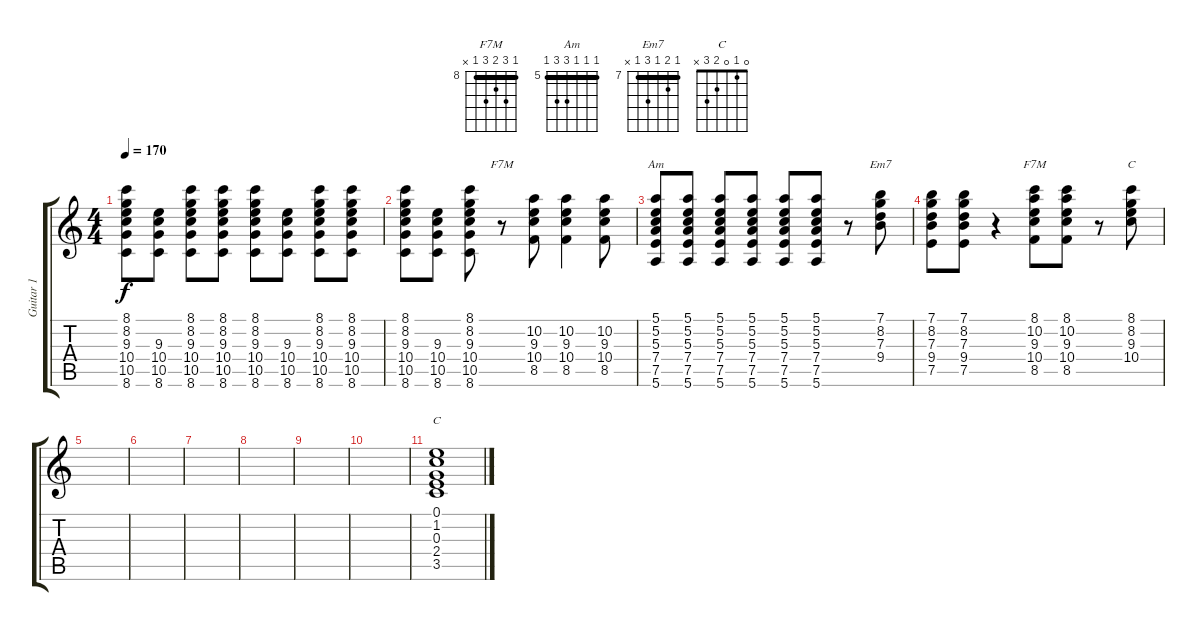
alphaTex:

\track ("Guitar 1" "Guitar 1") {instrument overdrivenguitar}
\staff {score tabs}
\tuning (E4 B3 G3 D3 A2 E2) {hide}
\chord ("F7M" x 10 9 10 8 x) {firstfret 8}
\chord ("Am" 5 5 5 7 7 5) {firstfret 5 barre 5}
\chord ("Em7" 7 8 7 9 7 x) {firstfret 7 barre 7}
\chord ("F7M" 8 10 9 10 8 x) {firstfret 8 barre 8}
\chord ("C" 8 8 9 10 x x) {firstfret 8 barre 8}
\chord ("C" 0 1 0 2 3 x)
\ts (4 4)
\tempo 170
\clef g2
\ks c
(8.1 8.2 9.3 10.4 10.5 8.6).8{dy f} (9.3 10.4 10.5 8.6).8 (8.1 8.2 9.3 10.4 10.5 8.6).8 (8.1 8.2 9.3 10.4 10.5 8.6).8 (8.1 8.2 9.3 10.4 10.5 8.6).8 (9.3 10.4 10.5 8.6).8 (8.1 8.2 9.3 10.4 10.5 8.6).8 (8.1 8.2 9.3 10.4 10.5 8.6).8 |
(8.1 8.2 9.3 10.4 10.5 8.6).8 (9.3 10.4 10.5 8.6).8 (8.1 8.2 9.3 10.4 10.5 8.6).8 r.8{ch "F7M"} (10.2 9.3 10.4 8.5).8 (10.2 9.3 10.4 8.5).4 (10.2 9.3 10.4 8.5).8 |
(5.1 5.2 5.3 7.4 7.5 5.6).8{ch "Am"} (5.1 5.2 5.3 7.4 7.5 5.6).8 (5.1 5.2 5.3 7.4 7.5 5.6).8 (5.1 5.2 5.3 7.4 7.5 5.6).8 (5.1 5.2 5.3 7.4 7.5 5.6).8 (5.1 5.2 5.3 7.4 7.5 5.6).8 r.8 (7.1 8.2 7.3 9.4).8{ch "Em7"} |
(7.1 8.2 7.3 9.4 7.5).8 (7.1 8.2 7.3 9.4 7.5).8 r.4 (8.1 10.2 9.3 10.4 8.5).8{ch "F7M"} (8.1 10.2 9.3 10.4 8.5).8 r.8 (8.1 8.2 9.3 10.4).8{ch "C"} |
|
|
|
|
|
|
(0.1 1.2 0.3 2.4 3.5).1{ch "C"}
